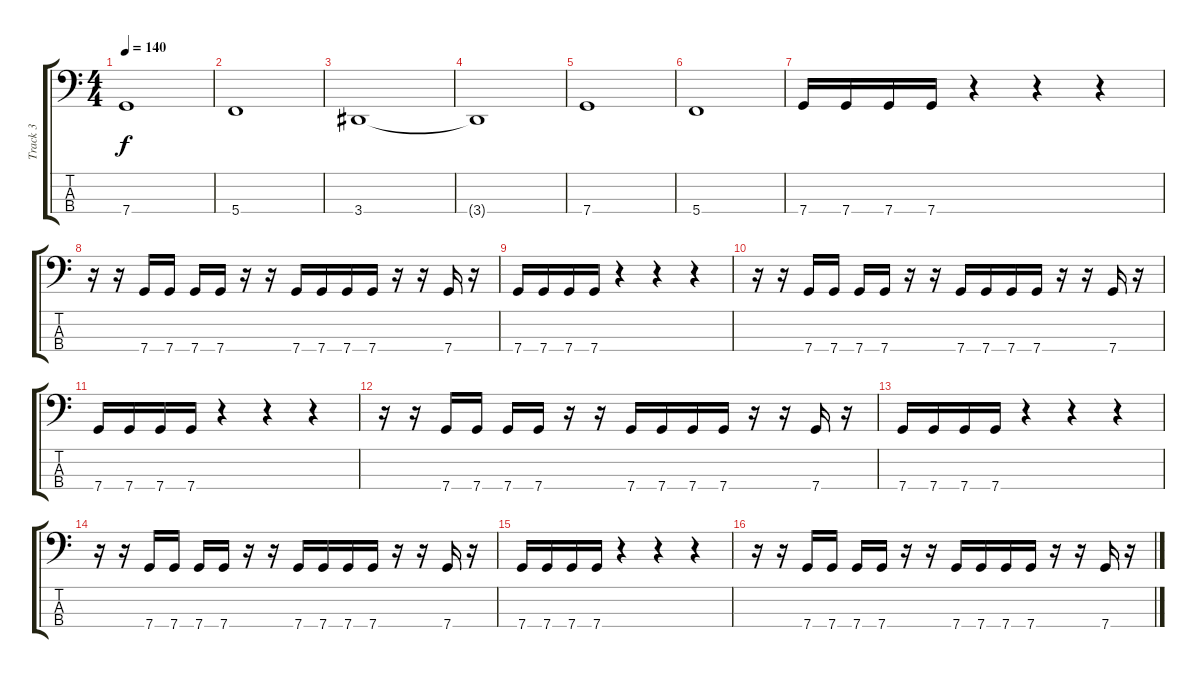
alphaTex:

\track ("Track 3" "Track 3") {instrument electricbasspick}
\staff {score tabs}
\tuning (F2 C2 G1 C1) {hide}
\ts (4 4)
\tempo 140
\clef f4
\ks c
7.4.1{dy f} |
5.4.1 |
3.4.1 |
3.4{t}.1 |
7.4.1 |
5.4.1 |
7.4.16 7.4.16 7.4.16 7.4.16 r.4 r.4 r.4 |
r.16 r.16 7.4.16 7.4.16 7.4.16 7.4.16 r.16 r.16 7.4.16 7.4.16 7.4.16 7.4.16 r.16 r.16 7.4.16 r.16 |
7.4.16 7.4.16 7.4.16 7.4.16 r.4 r.4 r.4 |
r.16 r.16 7.4.16 7.4.16 7.4.16 7.4.16 r.16 r.16 7.4.16 7.4.16 7.4.16 7.4.16 r.16 r.16 7.4.16 r.16 |
7.4.16 7.4.16 7.4.16 7.4.16 r.4 r.4 r.4 |
r.16 r.16 7.4.16 7.4.16 7.4.16 7.4.16 r.16 r.16 7.4.16 7.4.16 7.4.16 7.4.16 r.16 r.16 7.4.16 r.16 |
7.4.16 7.4.16 7.4.16 7.4.16 r.4 r.4 r.4 |
r.16 r.16 7.4.16 7.4.16 7.4.16 7.4.16 r.16 r.16 7.4.16 7.4.16 7.4.16 7.4.16 r.16 r.16 7.4.16 r.16 |
7.4.16 7.4.16 7.4.16 7.4.16 r.4 r.4 r.4 |
r.16 r.16 7.4.16 7.4.16 7.4.16 7.4.16 r.16 r.16 7.4.16 7.4.16 7.4.16 7.4.16 r.16 r.16 7.4.16 r.16
